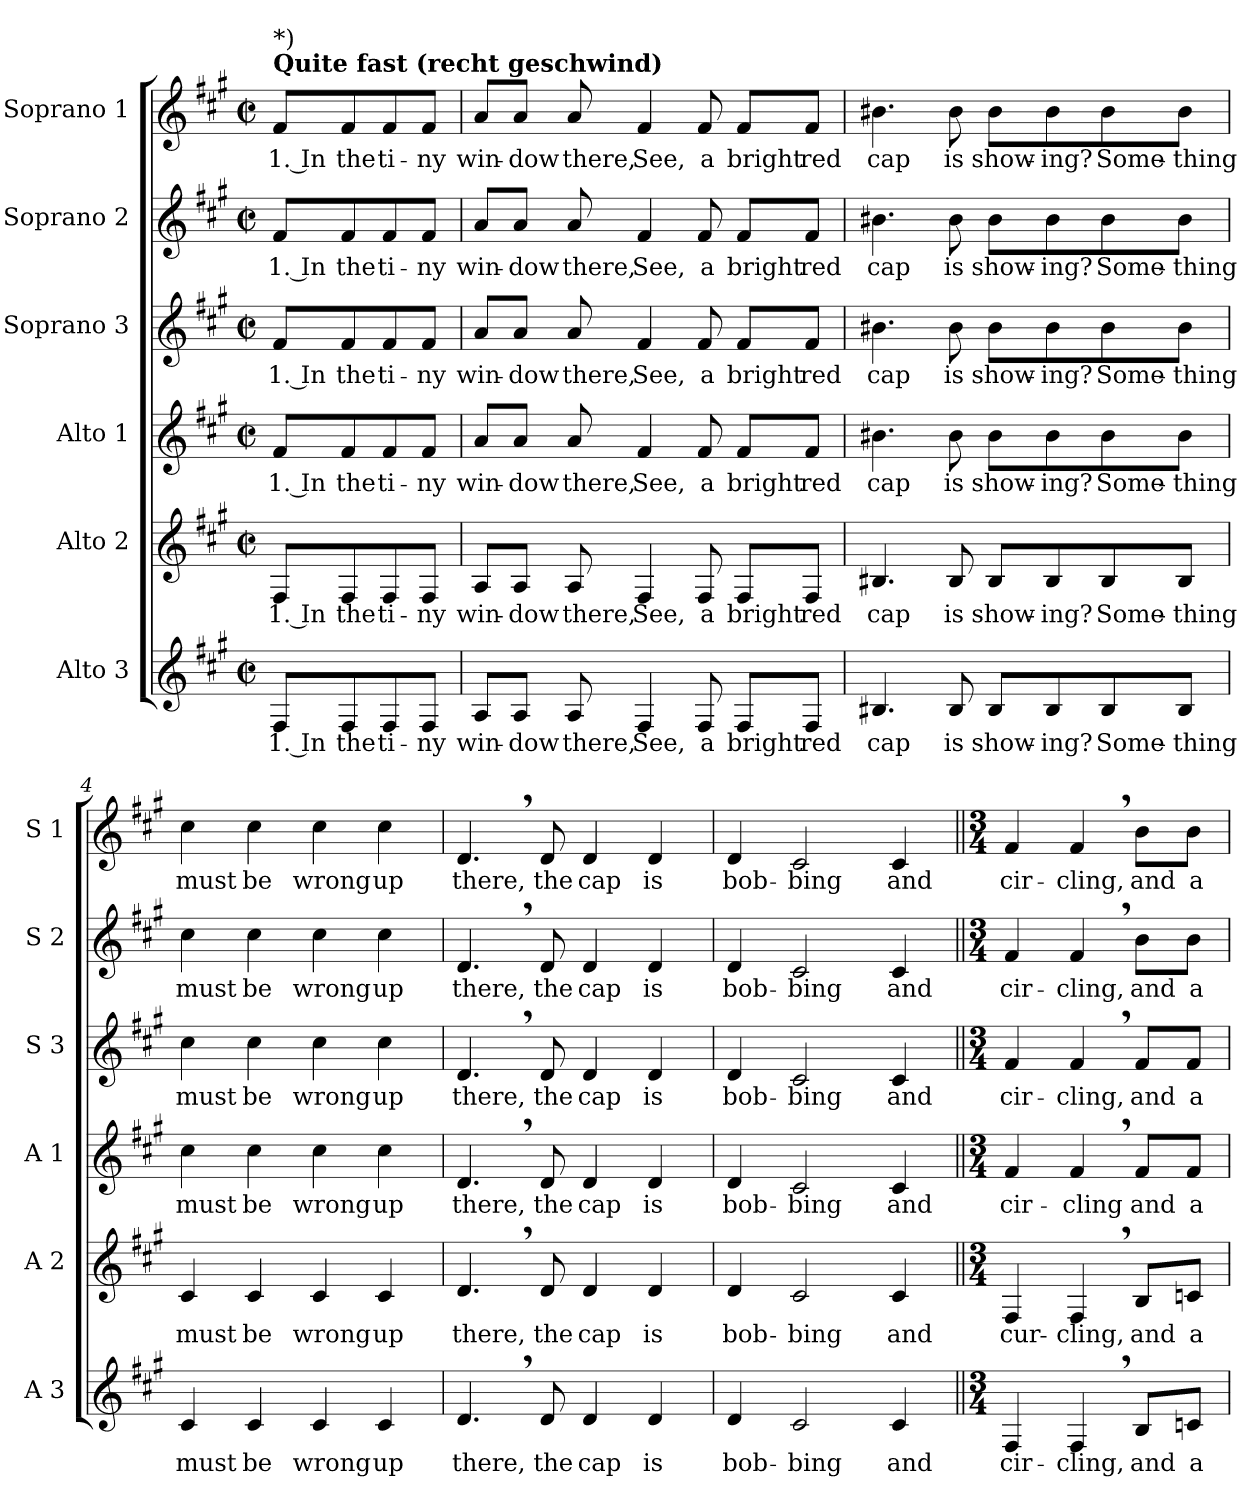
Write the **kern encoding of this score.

**kern	**text	**kern	**text	**kern	**text	**kern	**text	**kern	**text	**kern	**text
*part6	*part6	*part5	*part5	*part4	*part4	*part3	*part3	*part2	*part2	*part1	*part1
*staff6	*staff6	*staff5	*staff5	*staff4	*staff4	*staff3	*staff3	*staff2	*staff2	*staff1	*staff1
*I"Alto 3	*	*I"Alto 2	*	*I"Alto 1	*	*I"Soprano 3	*	*I"Soprano 2	*	*I"Soprano 1	*
*I'A 3	*	*I'A 2	*	*I'A 1	*	*I'S 3	*	*I'S 2	*	*I'S 1	*
*clefG2	*	*clefG2	*	*clefG2	*	*clefG2	*	*clefG2	*	*clefG2	*
*k[f#c#g#]	*	*k[f#c#g#]	*	*k[f#c#g#]	*	*k[f#c#g#]	*	*k[f#c#g#]	*	*k[f#c#g#]	*
*f#:	*	*f#:	*	*f#:	*	*f#:	*	*f#:	*	*f#:	*
*M2/2	*	*M2/2	*	*M2/2	*	*M2/2	*	*M2/2	*	*M2/2	*
*met(c|)	*	*met(c|)	*	*met(c|)	*	*met(c|)	*	*met(c|)	*	*met(c|)	*
=1	=1	=1	=1	=1	=1	=1	=1	=1	=1	=1	=1
!	!LO:LY:b	!	!	!	!	!	!	!	!	!	!
!	!	!	!LO:LY:b	!	!	!	!	!	!	!	!
!	!	!	!	!	!LO:LY:b	!	!	!	!	!	!
!	!	!	!	!	!	!	!LO:LY:b	!	!	!	!
!	!	!	!	!	!	!	!	!	!LO:LY:b	!	!
!	!	!	!	!	!	!	!	!	!	!LO:TX:a:B:t=Quite fast  (recht geschwind)	!
!	!	!	!	!	!	!	!	!	!	!LO:TX:a:t=*)	!
!	!	!	!	!	!	!	!	!	!	!	!LO:LY:b
8F#/L	1. In	8F#/L	1. In	8f#/L	1. In	8f#/L	1. In	8f#/L	1. In	8f#/L	1. In
!	!LO:LY:b	!	!	!	!	!	!	!	!	!	!
!	!	!	!LO:LY:b	!	!	!	!	!	!	!	!
!	!	!	!	!	!LO:LY:b	!	!	!	!	!	!
!	!	!	!	!	!	!	!LO:LY:b	!	!	!	!
!	!	!	!	!	!	!	!	!	!LO:LY:b	!	!
!	!	!	!	!	!	!	!	!	!	!	!LO:LY:b
8F#/	the	8F#/	the	8f#/	the	8f#/	the	8f#/	the	8f#/	the
!	!LO:LY:b	!	!	!	!	!	!	!	!	!	!
!	!	!	!LO:LY:b	!	!	!	!	!	!	!	!
!	!	!	!	!	!LO:LY:b	!	!	!	!	!	!
!	!	!	!	!	!	!	!LO:LY:b	!	!	!	!
!	!	!	!	!	!	!	!	!	!LO:LY:b	!	!
!	!	!	!	!	!	!	!	!	!	!	!LO:LY:b
8F#/	ti-	8F#/	ti-	8f#/	ti-	8f#/	ti-	8f#/	ti-	8f#/	ti-
!	!LO:LY:b	!	!	!	!	!	!	!	!	!	!
!	!	!	!LO:LY:b	!	!	!	!	!	!	!	!
!	!	!	!	!	!LO:LY:b	!	!	!	!	!	!
!	!	!	!	!	!	!	!LO:LY:b	!	!	!	!
!	!	!	!	!	!	!	!	!	!LO:LY:b	!	!
!	!	!	!	!	!	!	!	!	!	!	!LO:LY:b
8F#/J	-ny	8F#/J	-ny	8f#/J	-ny	8f#/J	-ny	8f#/J	-ny	8f#/J	-ny
=2	=2	=2	=2	=2	=2	=2	=2	=2	=2	=2	=2
!	!LO:LY:b	!	!	!	!	!	!	!	!	!	!
!	!	!	!LO:LY:b	!	!	!	!	!	!	!	!
!	!	!	!	!	!LO:LY:b	!	!	!	!	!	!
!	!	!	!	!	!	!	!LO:LY:b	!	!	!	!
!	!	!	!	!	!	!	!	!	!LO:LY:b	!	!
!	!	!	!	!	!	!	!	!	!	!	!LO:LY:b
8A/L	win-	8A/L	win-	8a/L	win-	8a/L	win-	8a/L	win-	8a/L	win-
!	!LO:LY:b	!	!	!	!	!	!	!	!	!	!
!	!	!	!LO:LY:b	!	!	!	!	!	!	!	!
!	!	!	!	!	!LO:LY:b	!	!	!	!	!	!
!	!	!	!	!	!	!	!LO:LY:b	!	!	!	!
!	!	!	!	!	!	!	!	!	!LO:LY:b	!	!
!	!	!	!	!	!	!	!	!	!	!	!LO:LY:b
8A/J	-dow	8A/J	-dow	8a/J	-dow	8a/J	-dow	8a/J	-dow	8a/J	-dow
!	!LO:LY:b	!	!	!	!	!	!	!	!	!	!
!	!	!	!LO:LY:b	!	!	!	!	!	!	!	!
!	!	!	!	!	!LO:LY:b	!	!	!	!	!	!
!	!	!	!	!	!	!	!LO:LY:b	!	!	!	!
!	!	!	!	!	!	!	!	!	!LO:LY:b	!	!
!	!	!	!	!	!	!	!	!	!	!	!LO:LY:b
8A/	there,	8A/	there,	8a/	there,	8a/	there,	8a/	there,	8a/	there,
!	!LO:LY:b	!	!	!	!	!	!	!	!	!	!
!	!	!	!LO:LY:b	!	!	!	!	!	!	!	!
!	!	!	!	!	!LO:LY:b	!	!	!	!	!	!
!	!	!	!	!	!	!	!LO:LY:b	!	!	!	!
!	!	!	!	!	!	!	!	!	!LO:LY:b	!	!
!	!	!	!	!	!	!	!	!	!	!	!LO:LY:b
4F#/	See,	4F#/	See,	4f#/	See,	4f#/	See,	4f#/	See,	4f#/	See,
!	!LO:LY:b	!	!	!	!	!	!	!	!	!	!
!	!	!	!LO:LY:b	!	!	!	!	!	!	!	!
!	!	!	!	!	!LO:LY:b	!	!	!	!	!	!
!	!	!	!	!	!	!	!LO:LY:b	!	!	!	!
!	!	!	!	!	!	!	!	!	!LO:LY:b	!	!
!	!	!	!	!	!	!	!	!	!	!	!LO:LY:b
8F#/	a	8F#/	a	8f#/	a	8f#/	a	8f#/	a	8f#/	a
!	!LO:LY:b	!	!	!	!	!	!	!	!	!	!
!	!	!	!LO:LY:b	!	!	!	!	!	!	!	!
!	!	!	!	!	!LO:LY:b	!	!	!	!	!	!
!	!	!	!	!	!	!	!LO:LY:b	!	!	!	!
!	!	!	!	!	!	!	!	!	!LO:LY:b	!	!
!	!	!	!	!	!	!	!	!	!	!	!LO:LY:b
8F#/L	bright	8F#/L	bright	8f#/L	bright	8f#/L	bright	8f#/L	bright	8f#/L	bright
!	!LO:LY:b	!	!	!	!	!	!	!	!	!	!
!	!	!	!LO:LY:b	!	!	!	!	!	!	!	!
!	!	!	!	!	!LO:LY:b	!	!	!	!	!	!
!	!	!	!	!	!	!	!LO:LY:b	!	!	!	!
!	!	!	!	!	!	!	!	!	!LO:LY:b	!	!
!	!	!	!	!	!	!	!	!	!	!	!LO:LY:b
8F#/J	red	8F#/J	red	8f#/J	red	8f#/J	red	8f#/J	red	8f#/J	red
=3	=3	=3	=3	=3	=3	=3	=3	=3	=3	=3	=3
!	!LO:LY:b	!	!	!	!	!	!	!	!	!	!
!	!	!	!LO:LY:b	!	!	!	!	!	!	!	!
!	!	!	!	!	!LO:LY:b	!	!	!	!	!	!
!	!	!	!	!	!	!	!LO:LY:b	!	!	!	!
!	!	!	!	!	!	!	!	!	!LO:LY:b	!	!
!	!	!	!	!	!	!	!	!	!	!	!LO:LY:b
4.B#X/	cap	4.B#X/	cap	4.b#X\	cap	4.b#X\	cap	4.b#X\	cap	4.b#X\	cap
!	!LO:LY:b	!	!	!	!	!	!	!	!	!	!
!	!	!	!LO:LY:b	!	!	!	!	!	!	!	!
!	!	!	!	!	!LO:LY:b	!	!	!	!	!	!
!	!	!	!	!	!	!	!LO:LY:b	!	!	!	!
!	!	!	!	!	!	!	!	!	!LO:LY:b	!	!
!	!	!	!	!	!	!	!	!	!	!	!LO:LY:b
8B#/	is	8B#/	is	8b#\	is	8b#\	is	8b#\	is	8b#\	is
!	!LO:LY:b	!	!	!	!	!	!	!	!	!	!
!	!	!	!LO:LY:b	!	!	!	!	!	!	!	!
!	!	!	!	!	!LO:LY:b	!	!	!	!	!	!
!	!	!	!	!	!	!	!LO:LY:b	!	!	!	!
!	!	!	!	!	!	!	!	!	!LO:LY:b	!	!
!	!	!	!	!	!	!	!	!	!	!	!LO:LY:b
8B#/L	show-	8B#/L	show-	8b#\L	show-	8b#\L	show-	8b#\L	show-	8b#\L	show-
!	!LO:LY:b	!	!	!	!	!	!	!	!	!	!
!	!	!	!LO:LY:b	!	!	!	!	!	!	!	!
!	!	!	!	!	!LO:LY:b	!	!	!	!	!	!
!	!	!	!	!	!	!	!LO:LY:b	!	!	!	!
!	!	!	!	!	!	!	!	!	!LO:LY:b	!	!
!	!	!	!	!	!	!	!	!	!	!	!LO:LY:b
8B#/	-ing?	8B#/	-ing?	8b#\	-ing?	8b#\	-ing?	8b#\	-ing?	8b#\	-ing?
!	!LO:LY:b	!	!	!	!	!	!	!	!	!	!
!	!	!	!LO:LY:b	!	!	!	!	!	!	!	!
!	!	!	!	!	!LO:LY:b	!	!	!	!	!	!
!	!	!	!	!	!	!	!LO:LY:b	!	!	!	!
!	!	!	!	!	!	!	!	!	!LO:LY:b	!	!
!	!	!	!	!	!	!	!	!	!	!	!LO:LY:b
8B#/	Some-	8B#/	Some-	8b#\	Some-	8b#\	Some-	8b#\	Some-	8b#\	Some-
!	!LO:LY:b	!	!	!	!	!	!	!	!	!	!
!	!	!	!LO:LY:b	!	!	!	!	!	!	!	!
!	!	!	!	!	!LO:LY:b	!	!	!	!	!	!
!	!	!	!	!	!	!	!LO:LY:b	!	!	!	!
!	!	!	!	!	!	!	!	!	!LO:LY:b	!	!
!	!	!	!	!	!	!	!	!	!	!	!LO:LY:b
8B#/J	-thing	8B#/J	-thing	8b#\J	-thing	8b#\J	-thing	8b#\J	-thing	8b#\J	-thing
!!LO:LB:g=z
=4	=4	=4	=4	=4	=4	=4	=4	=4	=4	=4	=4
!	!LO:LY:b	!	!	!	!	!	!	!	!	!	!
!	!	!	!LO:LY:b	!	!	!	!	!	!	!	!
!	!	!	!	!	!LO:LY:b	!	!	!	!	!	!
!	!	!	!	!	!	!	!LO:LY:b	!	!	!	!
!	!	!	!	!	!	!	!	!	!LO:LY:b	!	!
!	!	!	!	!	!	!	!	!	!	!	!LO:LY:b
4c#/	must	4c#/	must	4cc#\	must	4cc#\	must	4cc#\	must	4cc#\	must
!	!LO:LY:b	!	!	!	!	!	!	!	!	!	!
!	!	!	!LO:LY:b	!	!	!	!	!	!	!	!
!	!	!	!	!	!LO:LY:b	!	!	!	!	!	!
!	!	!	!	!	!	!	!LO:LY:b	!	!	!	!
!	!	!	!	!	!	!	!	!	!LO:LY:b	!	!
!	!	!	!	!	!	!	!	!	!	!	!LO:LY:b
4c#/	be	4c#/	be	4cc#\	be	4cc#\	be	4cc#\	be	4cc#\	be
!	!LO:LY:b	!	!	!	!	!	!	!	!	!	!
!	!	!	!LO:LY:b	!	!	!	!	!	!	!	!
!	!	!	!	!	!LO:LY:b	!	!	!	!	!	!
!	!	!	!	!	!	!	!LO:LY:b	!	!	!	!
!	!	!	!	!	!	!	!	!	!LO:LY:b	!	!
!	!	!	!	!	!	!	!	!	!	!	!LO:LY:b
4c#/	wrong	4c#/	wrong	4cc#\	wrong	4cc#\	wrong	4cc#\	wrong	4cc#\	wrong
!	!LO:LY:b	!	!	!	!	!	!	!	!	!	!
!	!	!	!LO:LY:b	!	!	!	!	!	!	!	!
!	!	!	!	!	!LO:LY:b	!	!	!	!	!	!
!	!	!	!	!	!	!	!LO:LY:b	!	!	!	!
!	!	!	!	!	!	!	!	!	!LO:LY:b	!	!
!	!	!	!	!	!	!	!	!	!	!	!LO:LY:b
4c#/	up	4c#/	up	4cc#\	up	4cc#\	up	4cc#\	up	4cc#\	up
=5	=5	=5	=5	=5	=5	=5	=5	=5	=5	=5	=5
!	!LO:LY:b	!	!	!	!	!	!	!	!	!	!
!	!	!	!LO:LY:b	!	!	!	!	!	!	!	!
!	!	!	!	!	!LO:LY:b	!	!	!	!	!	!
!	!	!	!	!	!	!	!LO:LY:b	!	!	!	!
!	!	!	!	!	!	!	!	!	!LO:LY:b	!	!
!	!	!	!	!	!	!	!	!	!	!	!LO:LY:b
4.d,>/	there,	4.d,>/	there,	4.d,>/	there,	4.d,>/	there,	4.d,>/	there,	4.d,>/	there,
!	!LO:LY:b	!	!	!	!	!	!	!	!	!	!
!	!	!	!LO:LY:b	!	!	!	!	!	!	!	!
!	!	!	!	!	!LO:LY:b	!	!	!	!	!	!
!	!	!	!	!	!	!	!LO:LY:b	!	!	!	!
!	!	!	!	!	!	!	!	!	!LO:LY:b	!	!
!	!	!	!	!	!	!	!	!	!	!	!LO:LY:b
8d/	the	8d/	the	8d/	the	8d/	the	8d/	the	8d/	the
!	!LO:LY:b	!	!	!	!	!	!	!	!	!	!
!	!	!	!LO:LY:b	!	!	!	!	!	!	!	!
!	!	!	!	!	!LO:LY:b	!	!	!	!	!	!
!	!	!	!	!	!	!	!LO:LY:b	!	!	!	!
!	!	!	!	!	!	!	!	!	!LO:LY:b	!	!
!	!	!	!	!	!	!	!	!	!	!	!LO:LY:b
4d/	cap	4d/	cap	4d/	cap	4d/	cap	4d/	cap	4d/	cap
!	!LO:LY:b	!	!	!	!	!	!	!	!	!	!
!	!	!	!LO:LY:b	!	!	!	!	!	!	!	!
!	!	!	!	!	!LO:LY:b	!	!	!	!	!	!
!	!	!	!	!	!	!	!LO:LY:b	!	!	!	!
!	!	!	!	!	!	!	!	!	!LO:LY:b	!	!
!	!	!	!	!	!	!	!	!	!	!	!LO:LY:b
4d/	is	4d/	is	4d/	is	4d/	is	4d/	is	4d/	is
=6	=6	=6	=6	=6	=6	=6	=6	=6	=6	=6	=6
!	!LO:LY:b	!	!	!	!	!	!	!	!	!	!
!	!	!	!LO:LY:b	!	!	!	!	!	!	!	!
!	!	!	!	!	!LO:LY:b	!	!	!	!	!	!
!	!	!	!	!	!	!	!LO:LY:b	!	!	!	!
!	!	!	!	!	!	!	!	!	!LO:LY:b	!	!
!	!	!	!	!	!	!	!	!	!	!	!LO:LY:b
4d/	bob-	4d/	bob-	4d/	bob-	4d/	bob-	4d/	bob-	4d/	bob-
!	!LO:LY:b	!	!	!	!	!	!	!	!	!	!
!	!	!	!LO:LY:b	!	!	!	!	!	!	!	!
!	!	!	!	!	!LO:LY:b	!	!	!	!	!	!
!	!	!	!	!	!	!	!LO:LY:b	!	!	!	!
!	!	!	!	!	!	!	!	!	!LO:LY:b	!	!
!	!	!	!	!	!	!	!	!	!	!	!LO:LY:b
2c#/	-bing	2c#/	-bing	2c#/	-bing	2c#/	-bing	2c#/	-bing	2c#/	-bing
!	!LO:LY:b	!	!	!	!	!	!	!	!	!	!
!	!	!	!LO:LY:b	!	!	!	!	!	!	!	!
!	!	!	!	!	!LO:LY:b	!	!	!	!	!	!
!	!	!	!	!	!	!	!LO:LY:b	!	!	!	!
!	!	!	!	!	!	!	!	!	!LO:LY:b	!	!
!	!	!	!	!	!	!	!	!	!	!	!LO:LY:b
4c#/	and	4c#/	and	4c#/	and	4c#/	and	4c#/	and	4c#/	and
=7||	=7||	=7||	=7||	=7||	=7||	=7||	=7||	=7||	=7||	=7||	=7||
*M3/4	*	*M3/4	*	*M3/4	*	*M3/4	*	*M3/4	*	*M3/4	*
!	!LO:LY:b	!	!	!	!	!	!	!	!	!	!
!	!	!	!LO:LY:b	!	!	!	!	!	!	!	!
!	!	!	!	!	!LO:LY:b	!	!	!	!	!	!
!	!	!	!	!	!	!	!LO:LY:b	!	!	!	!
!	!	!	!	!	!	!	!	!	!LO:LY:b	!	!
!	!	!	!	!	!	!	!	!	!	!	!LO:LY:b
4F#/	cir-	4F#/	cur-	4f#/	cir-	4f#/	cir-	4f#/	cir-	4f#/	cir-
!	!LO:LY:b	!	!	!	!	!	!	!	!	!	!
!	!	!	!LO:LY:b	!	!	!	!	!	!	!	!
!	!	!	!	!	!LO:LY:b	!	!	!	!	!	!
!	!	!	!	!	!	!	!LO:LY:b	!	!	!	!
!	!	!	!	!	!	!	!	!	!LO:LY:b	!	!
!	!	!	!	!	!	!	!	!	!	!	!LO:LY:b
4F#,>/	-cling,	4F#,>/	-cling,	4f#,>/	-cling	4f#,>/	-cling,	4f#,>/	-cling,	4f#,>/	-cling,
!	!LO:LY:b	!	!	!	!	!	!	!	!	!	!
!	!	!	!LO:LY:b	!	!	!	!	!	!	!	!
!	!	!	!	!	!LO:LY:b	!	!	!	!	!	!
!	!	!	!	!	!	!	!LO:LY:b	!	!	!	!
!	!	!	!	!	!	!	!	!	!LO:LY:b	!	!
!	!	!	!	!	!	!	!	!	!	!	!LO:LY:b
8B/L	and	8B/L	and	8f#/L	and	8f#/L	and	8b\L	and	8b\L	and
!	!LO:LY:b	!	!	!	!	!	!	!	!	!	!
!	!	!	!LO:LY:b	!	!	!	!	!	!	!	!
!	!	!	!	!	!LO:LY:b	!	!	!	!	!	!
!	!	!	!	!	!	!	!LO:LY:b	!	!	!	!
!	!	!	!	!	!	!	!	!	!LO:LY:b	!	!
!	!	!	!	!	!	!	!	!	!	!	!LO:LY:b
8cn/J	a	8cn/J	a	8f#/J	a	8f#/J	a	8b\J	a	8b\J	a
=	=	=	=	=	=	=	=	=	=	=	=
*-	*-	*-	*-	*-	*-	*-	*-	*-	*-	*-	*-
